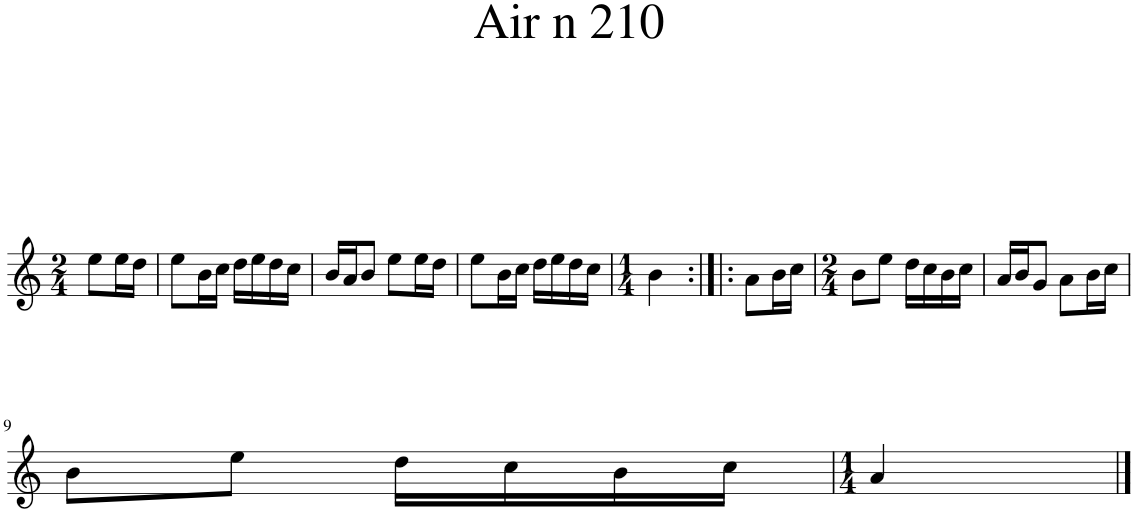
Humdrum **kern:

**kern
*part1
*staff1
*I"Piano
*I'Pno.
*clefG2
*k[]
*M2/4
=1
8ee\L
16ee\L
16dd\JJ
=2
8ee\L
16b\L
16cc\JJ
16dd\LL
16ee\
16dd\
16cc\JJ
=3
16b/LL
16a/J
8b/J
8ee\L
16ee\L
16dd\JJ
=4
8ee\L
16b\L
16cc\JJ
16dd\LL
16ee\
16dd\
16cc\JJ
=5
*M1/4
4b\
=6:|!|:
8a\L
16b\L
16cc\JJ
=7
*M2/4
8b\L
8ee\J
16dd\LL
16cc\
16b\
16cc\JJ
=8
16a/LL
16b/J
8g/J
8a\L
16b\L
16cc\JJ
!!LO:LB:g=z
=9
8b\L
8ee\J
16dd\LL
16cc\
16b\
16cc\JJ
=10
*M1/4
4a/
==
*-
